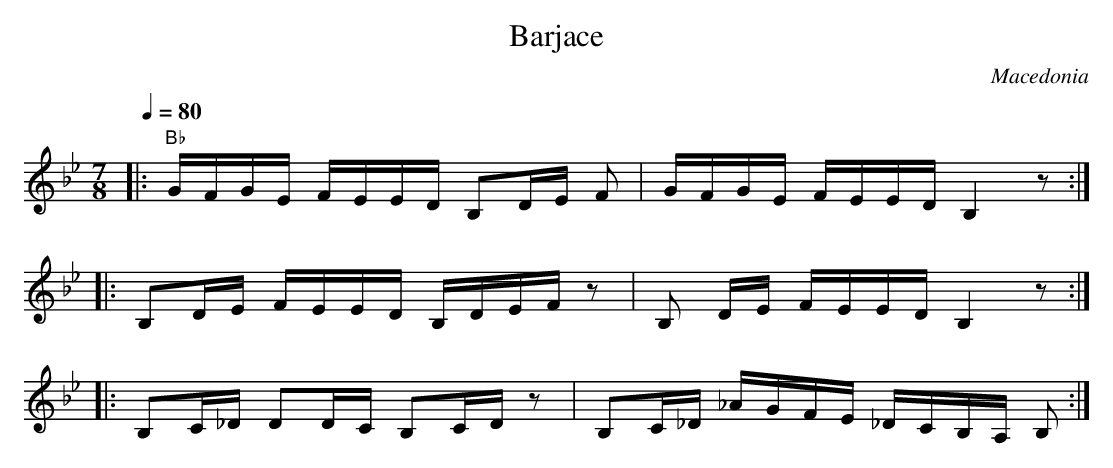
X:1
T: Barjace
O: Macedonia
M: 7/8
L: 1/8
Q:1/4=80
K: Bb
|:"Bb"  G/F/G/E/ F/E/E/D/ B,D/E/ F| G/F/G/E/ F/E/E/D/ B,2 z          :|
|:B,D/E/ F/E/E/D/  B,/D/E/F/ z    | B, D/E/ F/E/E/D/  B,2 z          :|
|:B,C/_D/ DD/C/ B,C/D/ z          |B,C/_D/ _A/G/F/E/ _D/C/B,/A,/ B,  :|
